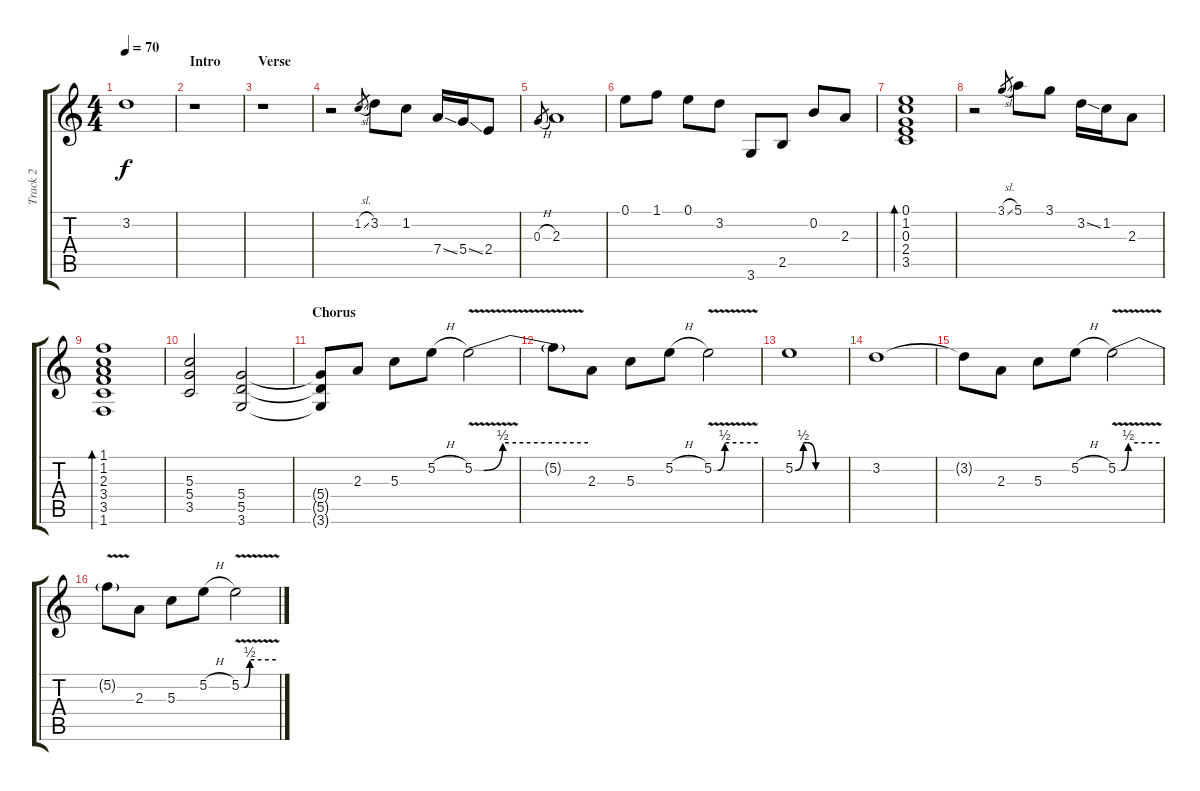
\track ("Track 2" "Track 2") {instrument distortionguitar}
\staff {score tabs}
\tuning (E4 B3 G3 D3 A2 E2) {hide}
\ts (4 4)
\tempo 70
\clef g2
\ks c
3.2.1{dy f} |
\section ("" "Intro")
r.1 |
\section ("" "Verse")
r.1 |
r.2 1.2{sl}.8{gr} 3.2.8 1.2.8 7.4{ss}.16 5.4{ss}.16 2.4.8 |
0.3{h}.8{gr} 2.3.1 |
0.1.8 1.1.8 0.1.8 3.2.8 3.6.8 2.5.8 0.2.8 2.3.8 |
(0.1 1.2 0.3 2.4 3.5).1{bd 30} |
r.2 3.1{sl}.8{gr} 5.1.8 3.1.8 3.2{ss}.16 1.2.16 2.3.8 |
(1.1 1.2 2.3 3.4 3.5 1.6).1{bd 30} |
(5.3 5.4 3.5).2 (5.4 5.5 3.6).2 |
\section ("" "Chorus")
(5.4{t} 5.5{t} 3.6{t}).8 2.3.8 5.3.8 5.2{h}.8 5.2{be (custom 0 0 5 0 15 2 60 2) v}.2 |
5.2{t}.8 2.3.8 5.3.8 5.2{h}.8 5.2{be (custom 0 0 5 0 15 2 60 2) v}.2 |
5.2{be (custom 0 0 10 2 15 2 25 0 60 0)}.1 |
3.2.1 |
3.2{t}.8 2.3.8 5.3.8 5.2{h}.8 5.2{be (custom 0 0 5 0 15 2 60 2) v}.2 |
5.2{t}.8 2.3.8 5.3.8 5.2{h}.8 5.2{be (custom 0 0 5 0 15 2 60 2) v}.2
